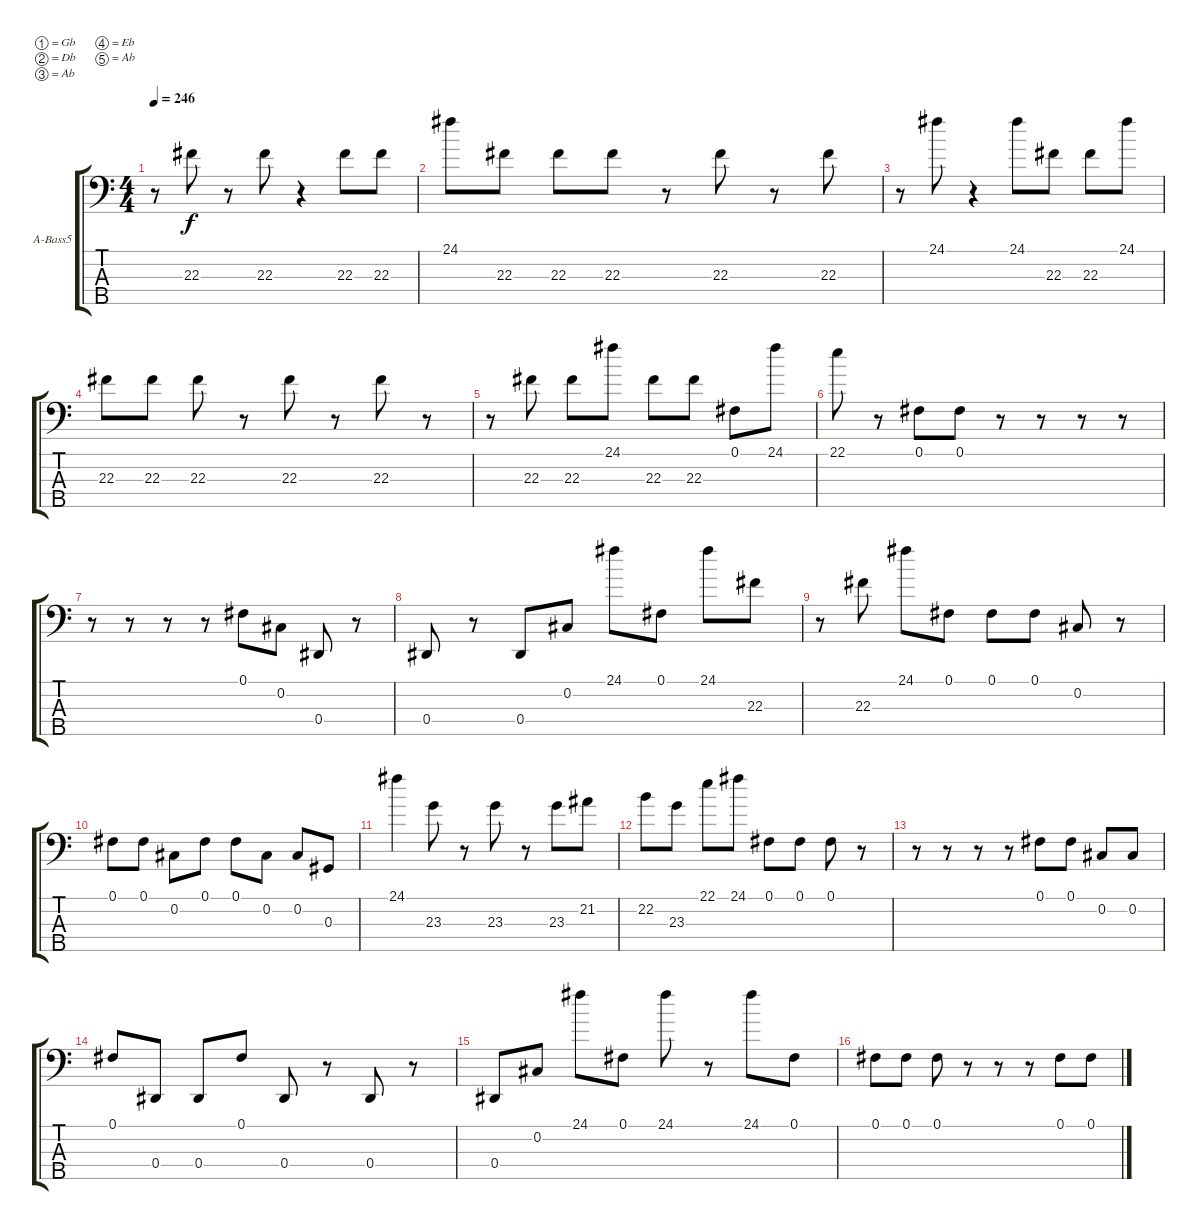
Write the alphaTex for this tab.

\bracketExtendMode groupsimilarinstruments
\firstSystemTrackNameOrientation horizontal
\otherSystemsTrackNameOrientation horizontal
\track ("BooBass (MIDI)" "A-Bass5") {instrument acousticgrandpiano}
\staff {score tabs}
\tuning (Gb2 Db2 Ab1 Eb1 Ab0)
\displaytranspose 12
\ts (4 4)
\tempo 246
\clef f4
\ks c
r.8{dy f} 22.3.8 r.8 22.3.8 r.4 22.3.8 22.3.8 |
24.1.8 22.3.8 22.3.8 22.3.8 r.8 22.3.8 r.8 22.3.8 |
r.8 24.1.8 r.4 24.1.8 22.3.8 22.3.8 24.1.8 |
22.3.8 22.3.8 22.3.8 r.8 22.3.8 r.8 22.3.8 r.8 |
r.8 22.3.8 22.3.8 24.1.8 22.3.8 22.3.8 0.1.8 24.1.8 |
22.1.8 r.8 0.1.8 0.1.8 r.8 r.8 r.8 r.8 |
r.8 r.8 r.8 r.8 0.1.8 0.2.8 0.4.8 r.8 |
0.4.8 r.8 0.4.8 0.2.8 24.1.8 0.1.8 24.1.8 22.3.8 |
r.8 22.3.8 24.1.8 0.1.8 0.1.8 0.1.8 0.2.8 r.8 |
0.1.8 0.1.8 0.2.8 0.1.8 0.1.8 0.2.8 0.2.8 0.3.8 |
24.1.4 23.3.8 r.8 23.3.8 r.8 23.3.8 21.2.8 |
22.2.8 23.3.8 22.1.8 24.1.8 0.1.8 0.1.8 0.1.8 r.8 |
r.8 r.8 r.8 r.8 0.1.8 0.1.8 0.2.8 0.2.8 |
0.1.8 0.4.8 0.4.8 0.1.8 0.4.8 r.8 0.4.8 r.8 |
0.4.8 0.2.8 24.1.8 0.1.8 24.1.8 r.8 24.1.8 0.1.8 |
0.1.8 0.1.8 0.1.8 r.8 r.8 r.8 0.1.8 0.1.8
